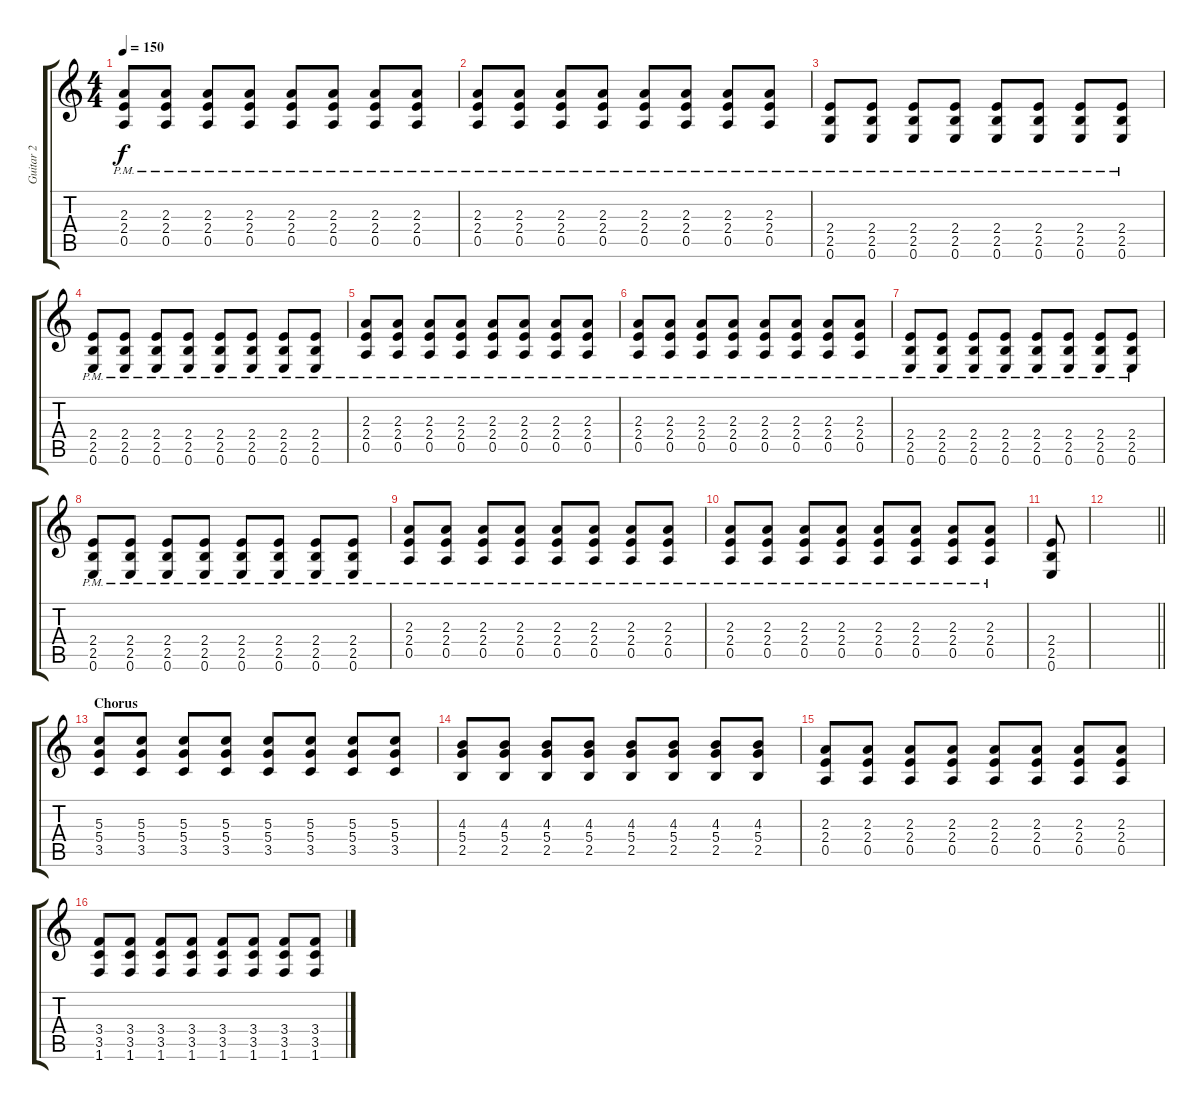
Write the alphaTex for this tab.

\track ("Guitar 2" "Guitar 2") {instrument distortionguitar}
\staff {score tabs}
\tuning (E4 B3 G3 D3 A2 E2) {hide}
\ts (4 4)
\tempo 150
\clef g2
\ks c
(2.3{pm} 2.4{pm} 0.5{pm}).8{dy f} (2.3{pm} 2.4{pm} 0.5{pm}).8 (2.3{pm} 2.4{pm} 0.5{pm}).8 (2.3{pm} 2.4{pm} 0.5{pm}).8 (2.3{pm} 2.4{pm} 0.5{pm}).8 (2.3{pm} 2.4{pm} 0.5{pm}).8 (2.3{pm} 2.4{pm} 0.5{pm}).8 (2.3{pm} 2.4{pm} 0.5{pm}).8 |
(2.3{pm} 2.4{pm} 0.5{pm}).8 (2.3{pm} 2.4{pm} 0.5{pm}).8 (2.3{pm} 2.4{pm} 0.5{pm}).8 (2.3{pm} 2.4{pm} 0.5{pm}).8 (2.3{pm} 2.4{pm} 0.5{pm}).8 (2.3{pm} 2.4{pm} 0.5{pm}).8 (2.3{pm} 2.4{pm} 0.5{pm}).8 (2.3{pm} 2.4{pm} 0.5{pm}).8 |
(2.4{pm} 2.5{pm} 0.6{pm}).8 (2.4{pm} 2.5{pm} 0.6{pm}).8 (2.4{pm} 2.5{pm} 0.6{pm}).8 (2.4{pm} 2.5{pm} 0.6{pm}).8 (2.4{pm} 2.5{pm} 0.6{pm}).8 (2.4{pm} 2.5{pm} 0.6{pm}).8 (2.4{pm} 2.5{pm} 0.6{pm}).8 (2.4{pm} 2.5{pm} 0.6{pm}).8 |
(2.4{pm} 2.5{pm} 0.6{pm}).8 (2.4{pm} 2.5{pm} 0.6{pm}).8 (2.4{pm} 2.5{pm} 0.6{pm}).8 (2.4{pm} 2.5{pm} 0.6{pm}).8 (2.4{pm} 2.5{pm} 0.6{pm}).8 (2.4{pm} 2.5{pm} 0.6{pm}).8 (2.4{pm} 2.5{pm} 0.6{pm}).8 (2.4{pm} 2.5{pm} 0.6{pm}).8 |
(2.3{pm} 2.4{pm} 0.5{pm}).8 (2.3{pm} 2.4{pm} 0.5{pm}).8 (2.3{pm} 2.4{pm} 0.5{pm}).8 (2.3{pm} 2.4{pm} 0.5{pm}).8 (2.3{pm} 2.4{pm} 0.5{pm}).8 (2.3{pm} 2.4{pm} 0.5{pm}).8 (2.3{pm} 2.4{pm} 0.5{pm}).8 (2.3{pm} 2.4{pm} 0.5{pm}).8 |
(2.3{pm} 2.4{pm} 0.5{pm}).8 (2.3{pm} 2.4{pm} 0.5{pm}).8 (2.3{pm} 2.4{pm} 0.5{pm}).8 (2.3{pm} 2.4{pm} 0.5{pm}).8 (2.3{pm} 2.4{pm} 0.5{pm}).8 (2.3{pm} 2.4{pm} 0.5{pm}).8 (2.3{pm} 2.4{pm} 0.5{pm}).8 (2.3{pm} 2.4{pm} 0.5{pm}).8 |
(2.4{pm} 2.5{pm} 0.6{pm}).8 (2.4{pm} 2.5{pm} 0.6{pm}).8 (2.4{pm} 2.5{pm} 0.6{pm}).8 (2.4{pm} 2.5{pm} 0.6{pm}).8 (2.4{pm} 2.5{pm} 0.6{pm}).8 (2.4{pm} 2.5{pm} 0.6{pm}).8 (2.4{pm} 2.5{pm} 0.6{pm}).8 (2.4{pm} 2.5{pm} 0.6{pm}).8 |
(2.4{pm} 2.5{pm} 0.6{pm}).8 (2.4{pm} 2.5{pm} 0.6{pm}).8 (2.4{pm} 2.5{pm} 0.6{pm}).8 (2.4{pm} 2.5{pm} 0.6{pm}).8 (2.4{pm} 2.5{pm} 0.6{pm}).8 (2.4{pm} 2.5{pm} 0.6{pm}).8 (2.4{pm} 2.5{pm} 0.6{pm}).8 (2.4{pm} 2.5{pm} 0.6{pm}).8 |
(2.3{pm} 2.4{pm} 0.5{pm}).8 (2.3{pm} 2.4{pm} 0.5{pm}).8 (2.3{pm} 2.4{pm} 0.5{pm}).8 (2.3{pm} 2.4{pm} 0.5{pm}).8 (2.3{pm} 2.4{pm} 0.5{pm}).8 (2.3{pm} 2.4{pm} 0.5{pm}).8 (2.3{pm} 2.4{pm} 0.5{pm}).8 (2.3{pm} 2.4{pm} 0.5{pm}).8 |
(2.3{pm} 2.4{pm} 0.5{pm}).8 (2.3{pm} 2.4{pm} 0.5{pm}).8 (2.3{pm} 2.4{pm} 0.5{pm}).8 (2.3{pm} 2.4{pm} 0.5{pm}).8 (2.3{pm} 2.4{pm} 0.5{pm}).8 (2.3{pm} 2.4{pm} 0.5{pm}).8 (2.3{pm} 2.4{pm} 0.5{pm}).8 (2.3{pm} 2.4{pm} 0.5{pm}).8 |
(2.4 2.5 0.6).8 |
\barLineRight lightlight
|
\section ("" "Chorus")
(5.3 5.4 3.5).8 (5.3 5.4 3.5).8 (5.3 5.4 3.5).8 (5.3 5.4 3.5).8 (5.3 5.4 3.5).8 (5.3 5.4 3.5).8 (5.3 5.4 3.5).8 (5.3 5.4 3.5).8 |
(4.3 5.4 2.5).8 (4.3 5.4 2.5).8 (4.3 5.4 2.5).8 (4.3 5.4 2.5).8 (4.3 5.4 2.5).8 (4.3 5.4 2.5).8 (4.3 5.4 2.5).8 (4.3 5.4 2.5).8 |
(2.3 2.4 0.5).8 (2.3 2.4 0.5).8 (2.3 2.4 0.5).8 (2.3 2.4 0.5).8 (2.3 2.4 0.5).8 (2.3 2.4 0.5).8 (2.3 2.4 0.5).8 (2.3 2.4 0.5).8 |
(3.4 3.5 1.6).8 (3.4 3.5 1.6).8 (3.4 3.5 1.6).8 (3.4 3.5 1.6).8 (3.4 3.5 1.6).8 (3.4 3.5 1.6).8 (3.4 3.5 1.6).8 (3.4 3.5 1.6).8
